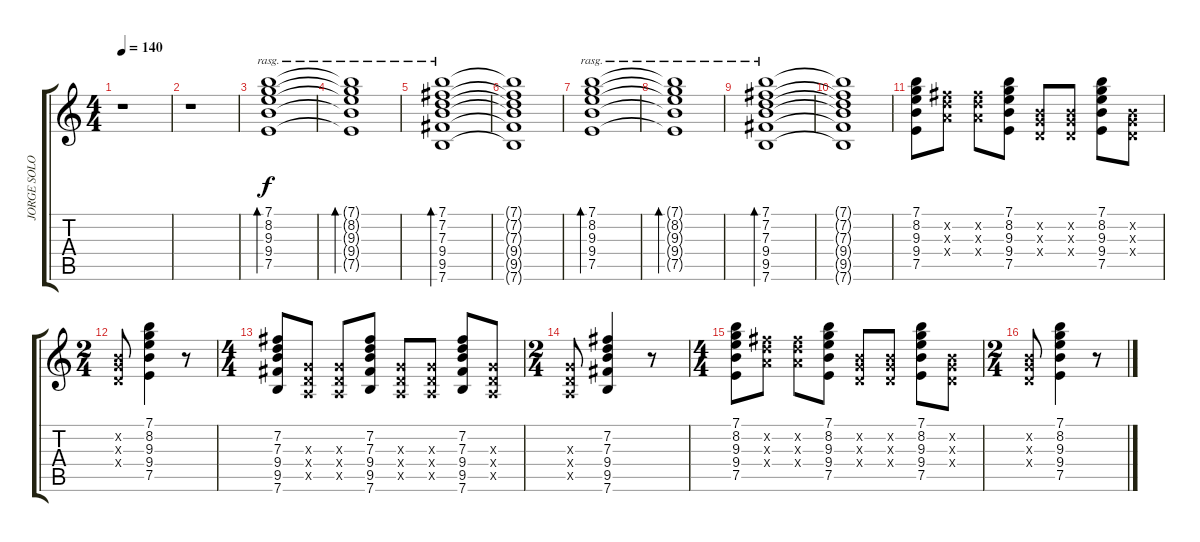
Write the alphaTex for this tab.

\track ("JORGE SOLO" "JORGE SOLO") {instrument overdrivenguitar}
\staff {score tabs}
\tuning (E4 B3 G3 D3 A2 E2) {hide}
\ts (4 4)
\tempo 140
\clef g2
\ks c
r.1{dy f instrument overdrivenguitar} |
r.1 |
(7.1 8.2 9.3 9.4 7.5).1{bd 480 rasg ii} |
(7.1{t} 8.2{t} 9.3{t} 9.4{t} 7.5{t}).1{bd 480 rasg ii} |
(7.1 7.2 7.3 9.4 9.5 7.6).1{bd 240 rasg ii} |
(7.1{t} 7.2{t} 7.3{t} 9.4{t} 9.5{t} 7.6{t}).1 |
(7.1 8.2 9.3 9.4 7.5).1{bd 480 rasg ii} |
(7.1{t} 8.2{t} 9.3{t} 9.4{t} 7.5{t}).1{bd 480 rasg ii} |
(7.1 7.2 7.3 9.4 9.5 7.6).1{bd 240 rasg ii} |
(7.1{t} 7.2{t} 7.3{t} 9.4{t} 9.5{t} 7.6{t}).1 |
(7.1 8.2 9.3 9.4 7.5).8 (7.2{x} 7.3{x} 7.4{x}).8 (7.2{x} 7.3{x} 7.4{x}).8 (7.1 8.2 9.3 9.4 7.5).8 (0.2{x} 0.3{x} 0.4{x}).8 (0.2{x} 0.3{x} 0.4{x}).8 (7.1 8.2 9.3 9.4 7.5).8 (0.2{x} 0.3{x} 0.4{x}).8 |
\ts (2 4)
(0.2{x} 0.3{x} 0.4{x}).8 (7.1 8.2 9.3 9.4 7.5).4 r.8 |
\ts (4 4)
(7.2 7.3 9.4 9.5 7.6).8 (0.3{x} 0.4{x} 0.5{x}).8 (0.3{x} 0.4{x} 0.5{x}).8 (7.2 7.3 9.4 9.5 7.6).8 (0.3{x} 0.4{x} 0.5{x}).8 (0.3{x} 0.4{x} 0.5{x}).8 (7.2 7.3 9.4 9.5 7.6).8 (0.3{x} 0.4{x} 0.5{x}).8 |
\ts (2 4)
(0.3{x} 0.4{x} 0.5{x}).8 (7.2 7.3 9.4 9.5 7.6).4 r.8 |
\ts (4 4)
(7.1 8.2 9.3 9.4 7.5).8 (7.2{x} 7.3{x} 7.4{x}).8 (7.2{x} 7.3{x} 7.4{x}).8 (7.1 8.2 9.3 9.4 7.5).8 (0.2{x} 0.3{x} 0.4{x}).8 (0.2{x} 0.3{x} 0.4{x}).8 (7.1 8.2 9.3 9.4 7.5).8 (0.2{x} 0.3{x} 0.4{x}).8 |
\ts (2 4)
(0.2{x} 0.3{x} 0.4{x}).8 (7.1 8.2 9.3 9.4 7.5).4 r.8
